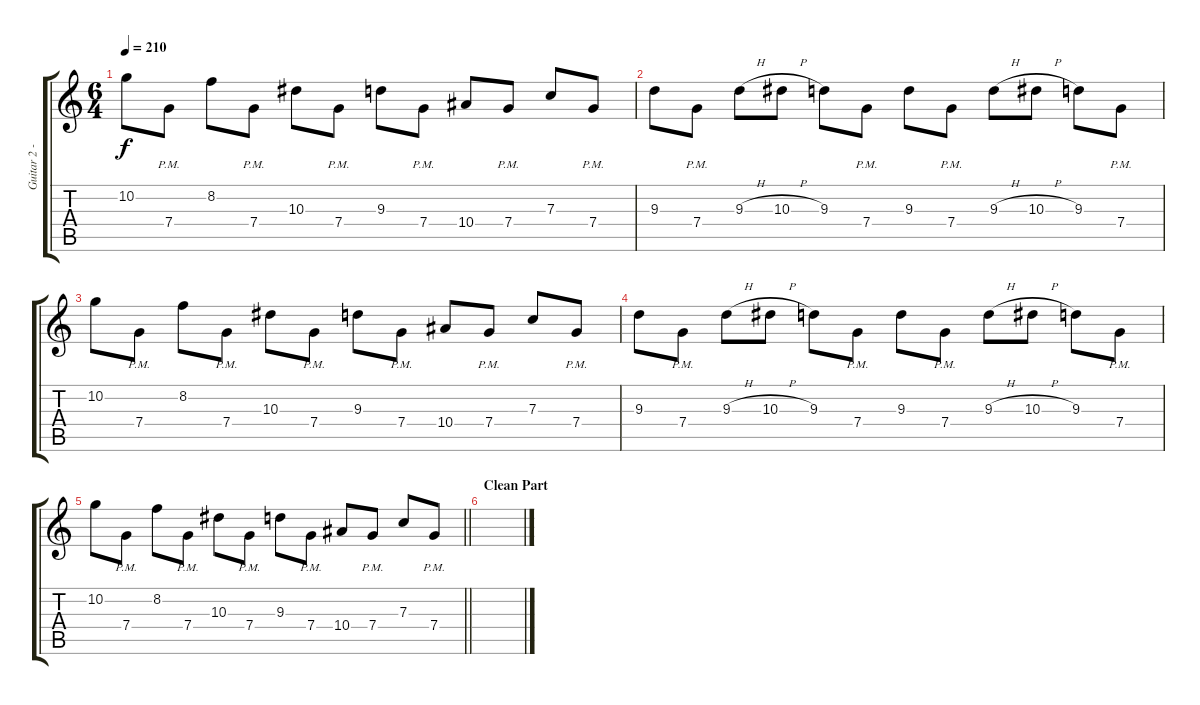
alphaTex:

\track ("Guitar 2 - Joel Stroetzel" "Guitar 2 -") {instrument distortionguitar}
\staff {score tabs}
\tuning (D4 A3 F3 C3 G2 C2) {hide}
\ts (6 4)
\tempo 210
\clef g2
\ks c
10.2.8{dy f} 7.4{pm}.8 8.2.8 7.4{pm}.8 10.3.8 7.4{pm}.8 9.3.8 7.4{pm}.8 10.4.8 7.4{pm}.8 7.3.8 7.4{pm}.8 |
9.3.8 7.4{pm}.8 9.3{h}.8 10.3{h}.8 9.3.8 7.4{pm}.8 9.3.8 7.4{pm}.8 9.3{h}.8 10.3{h}.8 9.3.8 7.4{pm}.8 |
10.2.8 7.4{pm}.8 8.2.8 7.4{pm}.8 10.3.8 7.4{pm}.8 9.3.8 7.4{pm}.8 10.4.8 7.4{pm}.8 7.3.8 7.4{pm}.8 |
9.3.8 7.4{pm}.8 9.3{h}.8 10.3{h}.8 9.3.8 7.4{pm}.8 9.3.8 7.4{pm}.8 9.3{h}.8 10.3{h}.8 9.3.8 7.4{pm}.8 |
\barLineRight lightlight
10.2.8 7.4{pm}.8 8.2.8 7.4{pm}.8 10.3.8 7.4{pm}.8 9.3.8 7.4{pm}.8 10.4.8 7.4{pm}.8 7.3.8 7.4{pm}.8 |
\section ("" "Clean Part")
